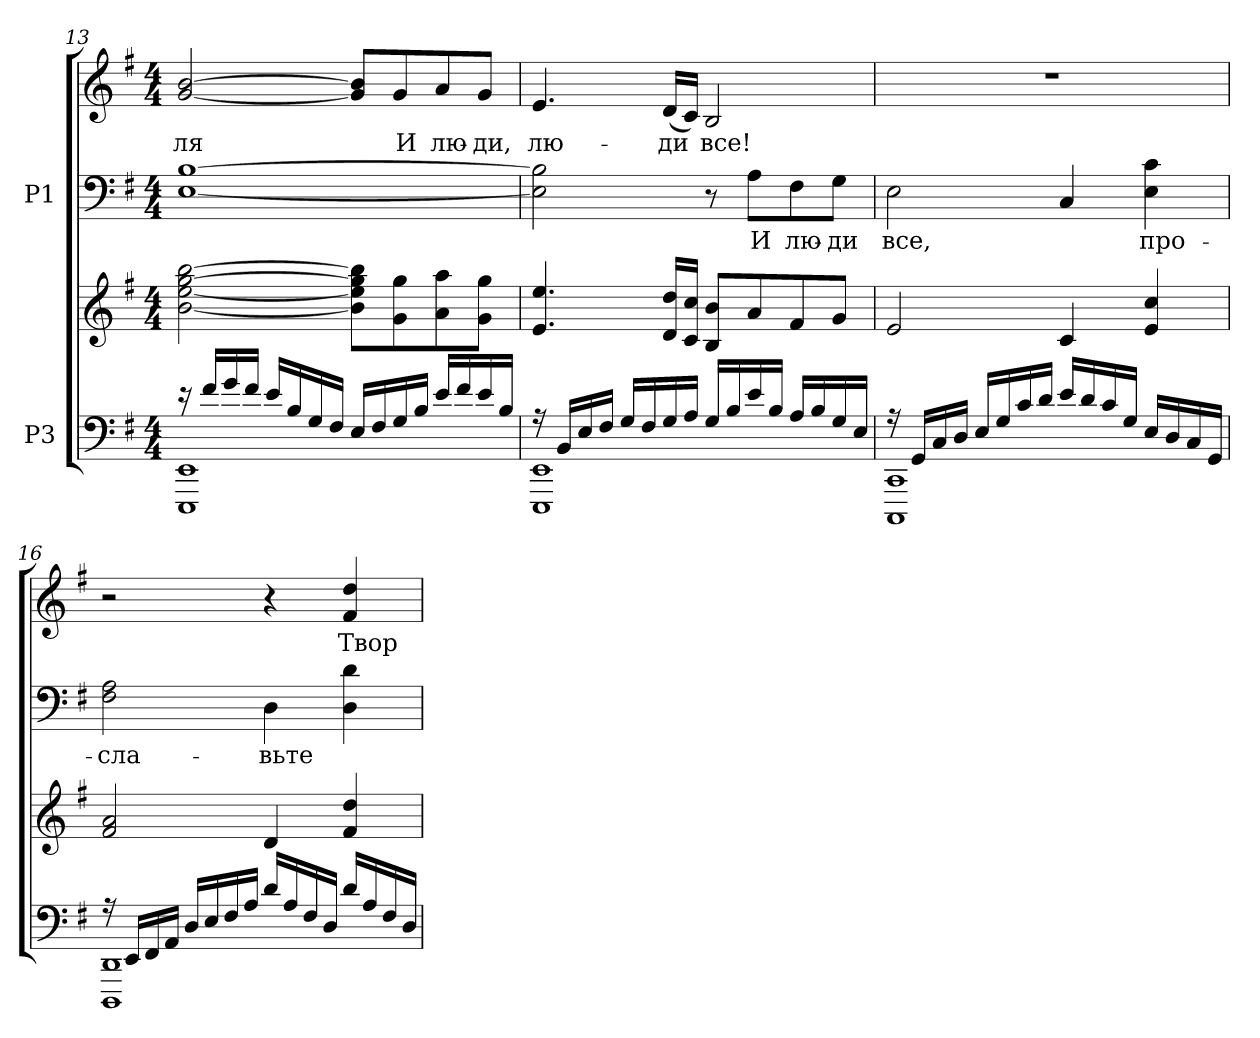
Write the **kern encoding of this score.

**kern	**kern	**kern	**text	**kern	**text
*part2	*part2	*part1	*part1	*part1	*part1
*staff4	*staff3	*staff2	*staff2	*staff1	*staff1
*I"P3	*	*I"P1	*	*	*
!!LO:LB:g=z
*clefF4	*clefG2	*clefF4	*	*clefG2	*
*k[f#]	*k[f#]	*k[f#]	*	*k[f#]	*
*e:	*e:	*e:	*	*e:	*
*M4/4	*M4/4	*M4/4	*	*M4/4	*
=13	=13	=13	=13	=13	=13
*^	*	*	*	*	*
!	!	!	!	!	!	!LO:LY:b:color=#000000
16r	1EEEi 1EEi	[<2bi\ [<2eei [>2ggi [>2bbi	[<1Ei [>1Bi	.	[<2gi/ [>2bi	-ля
16f#i/LL	.	.	.	.	.	.
16gi/	.	.	.	.	.	.
16f#i/JJ	.	.	.	.	.	.
16ei/LL	.	.	.	.	.	.
16Bi/	.	.	.	.	.	.
16Gi/	.	.	.	.	.	.
16F#i/JJ	.	.	.	.	.	.
16Ei/LL	.	8bi\] 8eei] 8ggi] 8bbi]L	.	.	8gi/] 8bi]L	.
16F#i/	.	.	.	.	.	.
!	!	!	!	!	!	!LO:LY:b:color=#000000
16Gi/	.	8gi\ 8ggi	.	.	8gi/	И
16Bi/JJ	.	.	.	.	.	.
!	!	!	!	!	!	!LO:LY:b:color=#000000
16ei/LL	.	8ai\ 8aai	.	.	8ai/	лю-
16f#i/	.	.	.	.	.	.
!	!	!	!	!	!	!LO:LY:b:color=#000000
16ei/	.	8gi\ 8ggiJ	.	.	8gi/J	-ди,
16Bi/JJ	.	.	.	.	.	.
=14	=14	=14	=14	=14	=14	=14
!	!	!	!	!	!	!LO:LY:b:color=#000000
16r	1EEEi 1EEi	4.ei/ 4.eei	2Ei\] 2Bi]	.	4.ei/	лю-
16BBi/LL	.	.	.	.	.	.
16Ei/	.	.	.	.	.	.
16F#i/JJ	.	.	.	.	.	.
16Gi/LL	.	.	.	.	.	.
16F#i/	.	.	.	.	.	.
!	!	!	!	!	!	!LO:LY:b:color=#000000
16Gi/	.	16di/ 16ddiLL	.	.	(16di/LL	-ди
16Ai/JJ	.	16ci/ 16cciJJ	.	.	16ci/JJ)	.
!	!	!	!	!	!	!LO:LY:b:color=#000000
16Gi/LL	.	8Bi/ 8biL	8r	.	2Bi/	все!
16Bi/	.	.	.	.	.	.
!	!	!	!	!LO:LY:a:color=#000000	!	!
16ei/	.	8ai/	8Ai\L	И	.	.
16Bi/JJ	.	.	.	.	.	.
!	!	!	!	!LO:LY:a:color=#000000	!	!
16Ai/LL	.	8f#i/	8F#i\	лю-	.	.
16Bi/	.	.	.	.	.	.
!	!	!	!	!LO:LY:a:color=#000000	!	!
16Gi/	.	8gi/J	8Gi\J	-ди	.	.
16Ei/JJ	.	.	.	.	.	.
=15	=15	=15	=15	=15	=15	=15
!	!	!	!	!LO:LY:a:color=#000000	!	!
16r	1CCCi 1CCi	2ei/	2Ei\	все,	1r	.
16GGi/LL	.	.	.	.	.	.
16Ci/	.	.	.	.	.	.
16Di/JJ	.	.	.	.	.	.
16Ei/LL	.	.	.	.	.	.
16Gi/	.	.	.	.	.	.
16ci/	.	.	.	.	.	.
16di/JJ	.	.	.	.	.	.
16ei/LL	.	4ci/	4Ci/	.	.	.
16di/	.	.	.	.	.	.
16ci/	.	.	.	.	.	.
16Gi/JJ	.	.	.	.	.	.
!	!	!	!	!LO:LY:a:color=#000000	!	!
16Ei/LL	.	4ei/ 4cci	4Ei\ 4ci	про-	.	.
16Di/	.	.	.	.	.	.
16Ci/	.	.	.	.	.	.
16GGi/JJ	.	.	.	.	.	.
!!LO:PB:g=z
=16	=16	=16	=16	=16	=16	=16
!	!	!	!	!LO:LY:a:color=#000000	!	!
16r	1DDDi 1DDi	2f#i/ 2ai	2F#i\ 2Ai	-сла-	2r	.
16EEi/LL	.	.	.	.	.	.
16FF#i/	.	.	.	.	.	.
16AAi/JJ	.	.	.	.	.	.
16Di/LL	.	.	.	.	.	.
16Ei/	.	.	.	.	.	.
16F#i/	.	.	.	.	.	.
16Ai/JJ	.	.	.	.	.	.
!	!	!	!	!LO:LY:a:color=#000000	!	!
16di/LL	.	4di/	4Di\	-вьте	4r	.
16Ai/	.	.	.	.	.	.
16F#i/	.	.	.	.	.	.
16Di/JJ	.	.	.	.	.	.
!	!	!	!	!	!	!LO:LY:b:color=#000000
16di/LL	.	4f#i/ 4ddi	4Di\ 4di	.	4f#i/ 4ddi	Твор-
16Ai/	.	.	.	.	.	.
16F#i/	.	.	.	.	.	.
16Di/JJ	.	.	.	.	.	.
*v	*v	*	*	*	*	*
=	=	=	=	=	=
*-	*-	*-	*-	*-	*-
